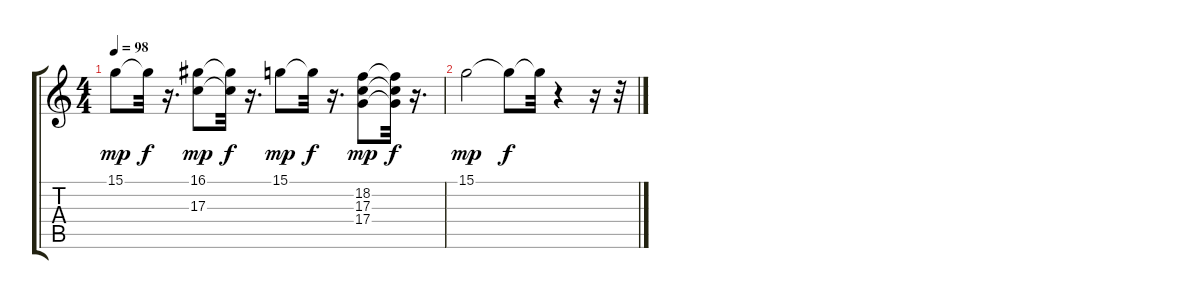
\track "" {instrument acousticgrandpiano}
\staff {score tabs}
\tuning (E4 B3 G3 D3 A2 E2) {hide}
\ts (4 4)
\tempo 98
\clef g2
\ks c
15.1.8{dy mp} 15.1{t}.32{dy f} r.16{d} (16.1 17.3).8{dy mp} (16.1{t} 17.3{t}).32{dy f} r.16{d} 15.1.8{dy mp} 15.1{t}.32{dy f} r.16{d} (18.2 17.3 17.4).8{dy mp} (18.2{t} 17.3{t} 17.4{t}).32{dy f} r.16{d} |
15.1.2{dy mp} 15.1{t}.8{dy f} 15.1{t}.32 r.4 r.16 r.32
